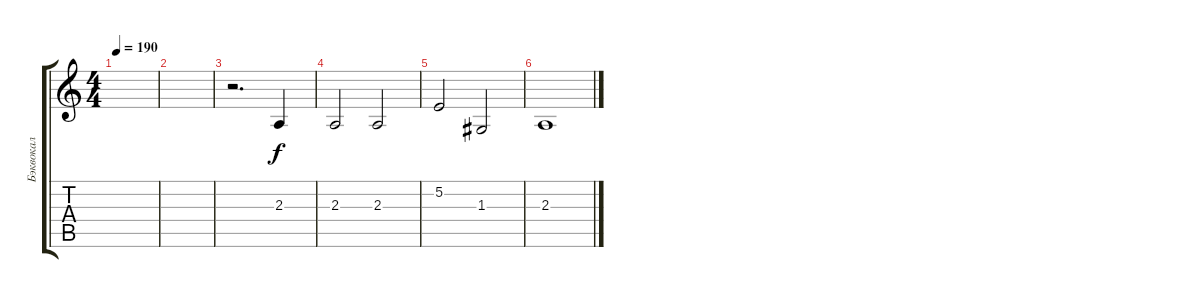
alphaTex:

\track ("Бэквокал" "Бэквокал") {instrument tangoaccordion}
\staff {score tabs}
\tuning (E4 B3 G3 D3 A2 E2) {hide}
\ts (4 4)
\tempo 190
\clef g2
\ks c
|
|
r.2{d} 2.3.4 |
2.3.2 2.3.2 |
5.2.2 1.3.2 |
2.3.1
